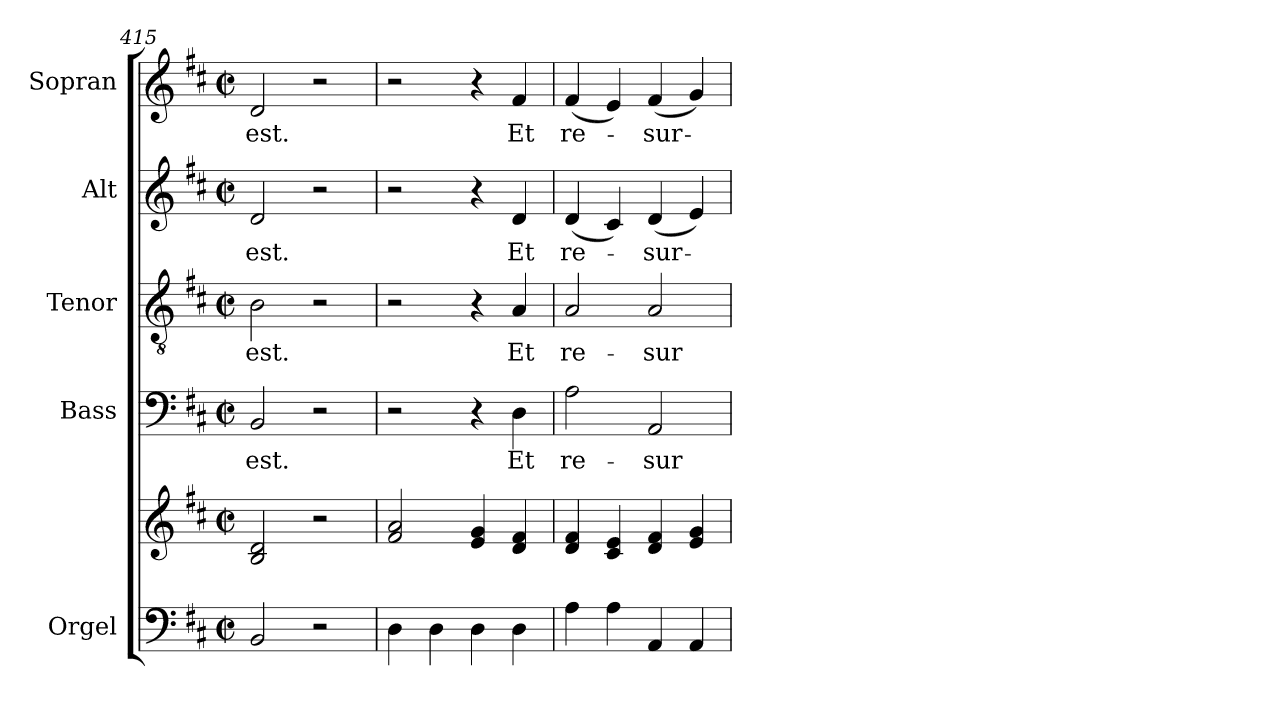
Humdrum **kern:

**kern	**kern	**kern	**text	**kern	**text	**kern	**text	**kern	**text
*part5	*part5	*part4	*part4	*part3	*part3	*part2	*part2	*part1	*part1
*staff6	*staff5	*staff4	*staff4	*staff3	*staff3	*staff2	*staff2	*staff1	*staff1
*I"Orgel	*	*I"Bass	*	*I"Tenor	*	*I"Alt	*	*I"Sopran	*
*I'Org.	*	*I'B.	*	*I'T.	*	*I'A.	*	*I'S.	*
*clefF4	*clefG2	*clefF4	*	*clefGv2	*	*clefG2	*	*clefG2	*
*k[f#c#]	*k[f#c#]	*k[f#c#]	*	*k[f#c#]	*	*k[f#c#]	*	*k[f#c#]	*
*D:	*D:	*D:	*	*D:	*	*D:	*	*D:	*
*M2/2	*M2/2	*M2/2	*	*M2/2	*	*M2/2	*	*M2/2	*
*met(c|)	*met(c|)	*met(c|)	*	*met(c|)	*	*met(c|)	*	*met(c|)	*
=415	=415	=415	=415	=415	=415	=415	=415	=415	=415
!	!	!	!LO:LY:b	!	!LO:LY:b	!	!LO:LY:b	!	!LO:LY:b
2BB/	2B/ 2d/	2BB/	est.	2B\	est.	2d/	est.	2d/	est.
2r	2r	2r	.	2r	.	2r	.	2r	.
=416	=416	=416	=416	=416	=416	=416	=416	=416	=416
4D\	2f#/ 2a/	2r	.	2r	.	2r	.	2r	.
4D\	.	.	.	.	.	.	.	.	.
4D\	4e/ 4g/	4r	.	4r	.	4r	.	4r	.
!	!	!	!LO:LY:b	!	!LO:LY:b	!	!LO:LY:b	!	!LO:LY:b
4D\	4d/ 4f#/	4D\	Et	4A/	Et	4d/	Et	4f#/	Et
=417	=417	=417	=417	=417	=417	=417	=417	=417	=417
!	!	!	!LO:LY:b	!	!LO:LY:b	!	!LO:LY:b	!	!LO:LY:b
4A\	4d/ 4f#/	2A\	re-	2A/	re-	(<4d/	re-	(<4f#/	re-
4A\	4c#/ 4e/	.	.	.	.	4c#/)	.	4e/)	.
!	!	!	!LO:LY:b	!	!LO:LY:b	!	!LO:LY:b	!	!LO:LY:b
4AA/	4d/ 4f#/	2AA/	-sur-	2A/	-sur-	(<4d/	-sur-	(<4f#/	-sur-
4AA/	4e/ 4g/	.	.	.	.	4e/)	.	4g/)	.
=	=	=	=	=	=	=	=	=	=
*-	*-	*-	*-	*-	*-	*-	*-	*-	*-
